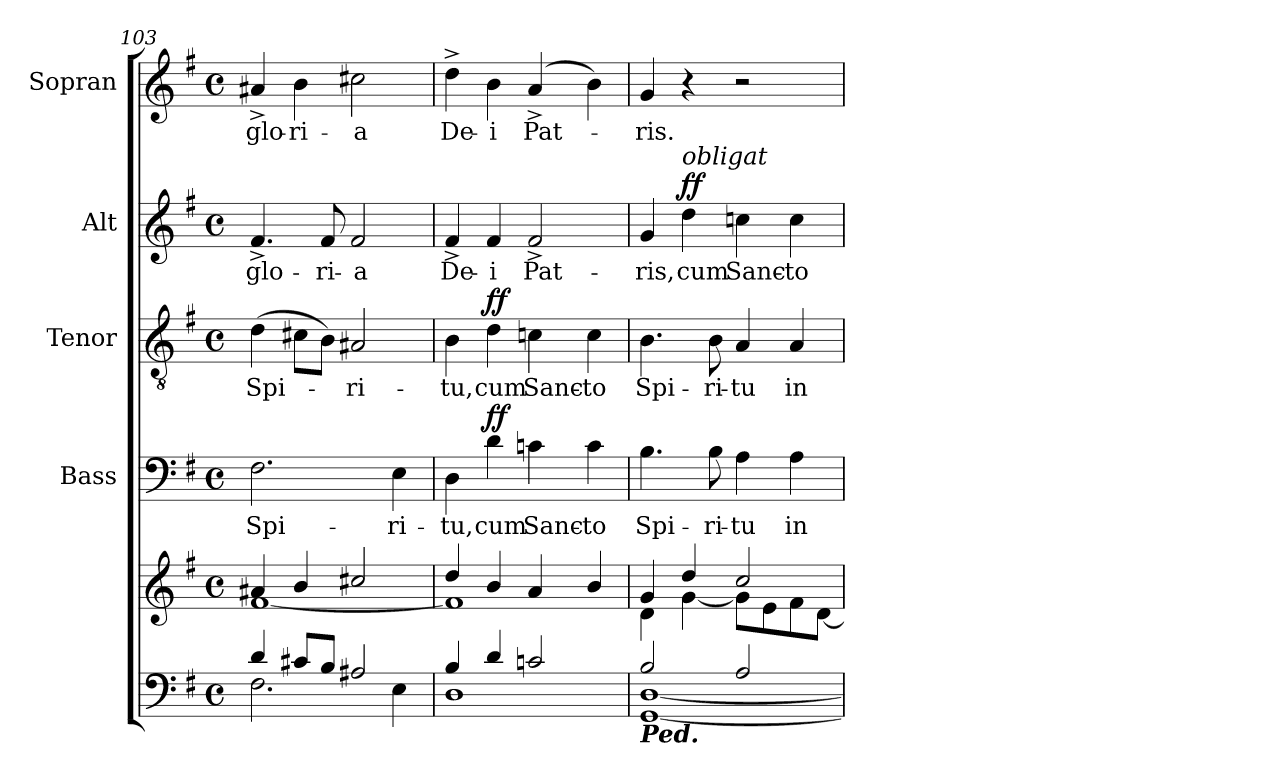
**kern	**kern	**kern	**text	**dynam	**kern	**text	**dynam	**kern	**text	**dynam	**kern	**text
*part5	*part5	*part4	*part4	*part4	*part3	*part3	*part3	*part2	*part2	*part2	*part1	*part1
*staff6	*staff5	*staff4	*staff4	*staff4	*staff3	*staff3	*staff3	*staff2	*staff2	*staff2	*staff1	*staff1
*	*	*I"Bass	*	*	*I"Tenor	*	*	*I"Alt	*	*	*I"Sopran	*
*	*	*I'B.	*	*	*I'T.	*	*	*I'A.	*	*	*I'S.	*
*clefF4	*clefG2	*clefF4	*	*	*clefGv2	*	*	*clefG2	*	*	*clefG2	*
*k[f#]	*k[f#]	*k[f#]	*	*	*k[f#]	*	*	*k[f#]	*	*	*k[f#]	*
*G:	*G:	*G:	*	*	*G:	*	*	*G:	*	*	*G:	*
*M4/4	*M4/4	*M4/4	*	*	*M4/4	*	*	*M4/4	*	*	*M4/4	*
*met(c)	*met(c)	*met(c)	*	*	*met(c)	*	*	*met(c)	*	*	*met(c)	*
=103	=103	=103	=103	=103	=103	=103	=103	=103	=103	=103	=103	=103
*^	*^	*	*	*	*	*	*	*	*	*	*	*
!	!	!	!	!	!LO:LY:b	!	!	!LO:LY:b	!	!	!LO:LY:b	!	!	!LO:LY:b
4d/	2.F#\	4a#X/	[<1f#	2.F#\	Spi-	.	(>4d\	Spi-	.	4.f#^>/	glo-	.	4a#X^>/	glo-
!	!	!	!	!	!	!	!	!	!	!	!	!	!	!LO:LY:b
8c#X/L	.	4b/	.	.	.	.	8c#X\L	.	.	.	.	.	4b\	-ri-
!	!	!	!	!	!	!	!	!	!	!	!LO:LY:b	!	!	!
8B/J	.	.	.	.	.	.	8B\J)	.	.	8f#/	-ri-	.	.	.
!	!	!	!	!	!	!	!	!LO:LY:b	!	!	!LO:LY:b	!	!	!LO:LY:b
2A#X/	.	2cc#X/	.	.	.	.	2A#X/	-ri-	.	2f#/	-a	.	2cc#X\	-a
!	!	!	!	!	!LO:LY:b	!	!	!	!	!	!	!	!	!
.	4E\	.	.	4E\	-ri-	.	.	.	.	.	.	.	.	.
=104	=104	=104	=104	=104	=104	=104	=104	=104	=104	=104	=104	=104	=104	=104
!	!	!	!	!	!LO:LY:b	!	!	!LO:LY:b	!	!	!LO:LY:b	!	!	!LO:LY:b
4B/	1D	4dd/	1f#]	4D\	-tu,	.	4B\	-tu,	.	4f#^>/	De-	.	4dd^>\	De-
!	!	!	!	!	!LO:LY:b	!LO:DY:a	!	!LO:LY:b	!LO:DY:a	!	!LO:LY:b	!	!	!LO:LY:b
4d/	.	4b/	.	4d\	cum	ff	4d\	cum	ff	4f#/	-i	.	4b\	-i
!	!	!	!	!	!LO:LY:b	!	!	!LO:LY:b	!	!	!LO:LY:b	!	!	!LO:LY:b
2cn/	.	4a/	.	4cn\	Sanc-	.	4cn\	Sanc-	.	2f#^>/	Pat-	.	(4a^>/	Pat-
!	!	!	!	!	!LO:LY:b	!	!	!LO:LY:b	!	!	!	!	!	!
.	.	4b/	.	4c\	-to	.	4c\	-to	.	.	.	.	4b\)	.
=105	=105	=105	=105	=105	=105	=105	=105	=105	=105	=105	=105	=105	=105	=105
!LO:TX:b:Bi:t=Ped.	!	!	!	!	!	!	!	!	!	!	!	!	!	!
!	!	!	!	!	!LO:LY:b	!	!	!LO:LY:b	!	!	!LO:LY:b	!	!	!LO:LY:b
2B/	[<1GG [<1D	4g/	4d\	4.B\	Spi-	.	4.B\	Spi-	.	4g/	-ris,	.	4g/	-ris.
!	!	!	!	!	!	!	!	!	!	!LO:TX:a:i:t=obligat	!	!	!	!
!	!	!	!	!	!	!	!	!	!	!	!LO:LY:b	!LO:DY:a	!	!
.	.	4dd/	[<4g\	.	.	.	.	.	.	4dd\	cum	ff	4r	.
!	!	!	!	!	!LO:LY:b	!	!	!LO:LY:b	!	!	!	!	!	!
.	.	.	.	8B\	-ri-	.	8B\	-ri-	.	.	.	.	.	.
!	!	!	!	!	!LO:LY:b	!	!	!LO:LY:b	!	!	!LO:LY:b	!	!	!
2A/	.	2cc/	8g\L]	4A\	-tu	.	4A/	-tu	.	4ccn\	Sanc-	.	2r	.
.	.	.	8e\	.	.	.	.	.	.	.	.	.	.	.
!	!	!	!	!	!LO:LY:b	!	!	!LO:LY:b	!	!	!LO:LY:b	!	!	!
.	.	.	8f#\	4A\	in	.	4A/	in	.	4cc\	-to	.	.	.
.	.	.	[<8d\J	.	.	.	.	.	.	.	.	.	.	.
*v	*v	*	*	*	*	*	*	*	*	*	*	*	*	*
*	*v	*v	*	*	*	*	*	*	*	*	*	*	*
=	=	=	=	=	=	=	=	=	=	=	=	=
*-	*-	*-	*-	*-	*-	*-	*-	*-	*-	*-	*-	*-
